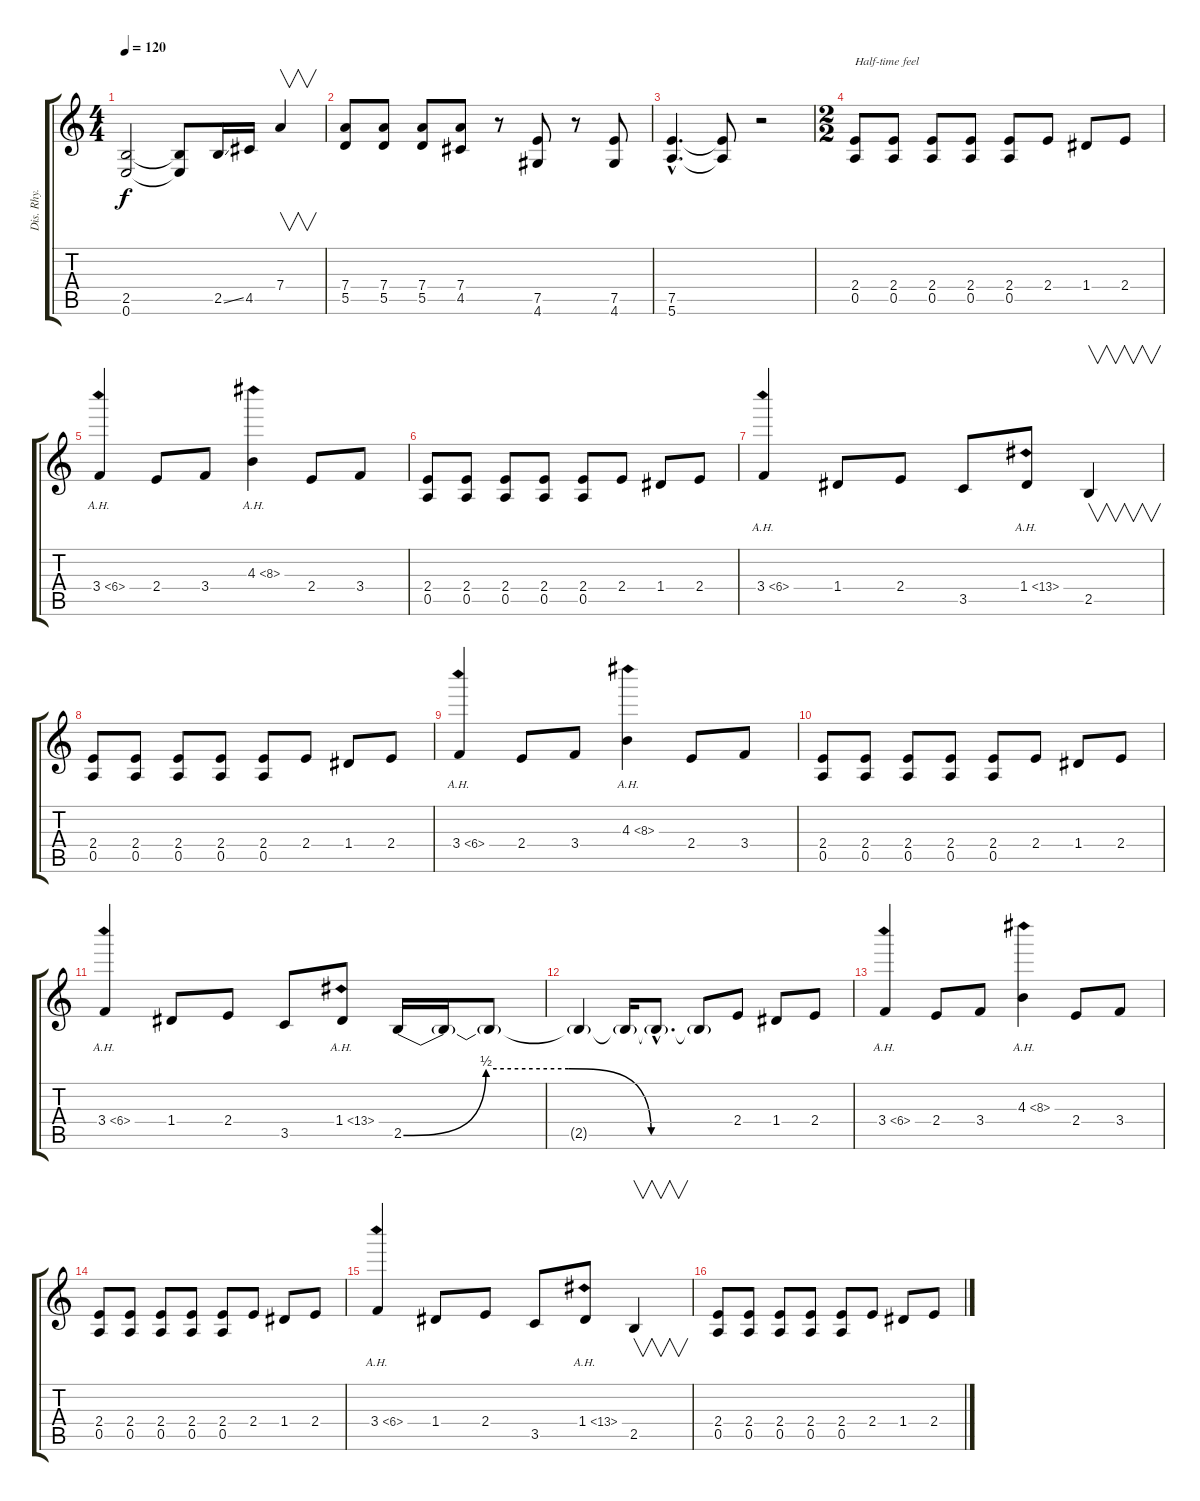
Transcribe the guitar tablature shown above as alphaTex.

\track ("Dis. Rhy." "Dis. Rhy.") {instrument distortionguitar}
\staff {score tabs}
\tuning (E4 B3 G3 D3 A2 E2) {hide}
\ts (4 4)
\tempo 120
\clef g2
\ks c
(2.5{t} 0.6{t}).2{dy f} (2.5{t} 0.6{t}).8 2.5{ss}.16 4.5.16 7.4.4{v} |
(7.4 5.5).8 (7.4 5.5).8 (7.4 5.5).8 (7.4 4.5).8 r.8 (7.5 4.6).8 r.8 (7.5 4.6).8 |
(7.5{hac} 5.6{hac}).4{d} (7.5{t} 5.6{t}).8 r.2 |
\ts (2 2)
(2.4 0.5).8{txt "Half-time feel"} (2.4 0.5).8 (2.4 0.5).8 (2.4 0.5).8 (2.4 0.5).8 2.4.8 1.4.8 2.4.8 |
3.4{ah 3}.4 2.4.8 3.4.8 4.3{ah 4}.4 2.4.8 3.4.8 |
(2.4 0.5).8 (2.4 0.5).8 (2.4 0.5).8 (2.4 0.5).8 (2.4 0.5).8 2.4.8 1.4.8 2.4.8 |
3.4{ah 3}.4 1.4.8 2.4.8 3.5.8 1.4{ah 12}.8 2.5.4{v} |
(2.4 0.5).8 (2.4 0.5).8 (2.4 0.5).8 (2.4 0.5).8 (2.4 0.5).8 2.4.8 1.4.8 2.4.8 |
3.4{ah 3}.4 2.4.8 3.4.8 4.3{ah 4}.4 2.4.8 3.4.8 |
(2.4 0.5).8 (2.4 0.5).8 (2.4 0.5).8 (2.4 0.5).8 (2.4 0.5).8 2.4.8 1.4.8 2.4.8 |
3.4{ah 3}.4 1.4.8 2.4.8 3.5.8 1.4{ah 12}.8 2.5{be (custom 0 0 15 2 30 2 45 0 60 0)}.16 2.5{t}.16 2.5{t}.8 |
2.5{t}.4 2.5{t}.16 2.5{hac t}.8{d} 2.5{t}.8 2.4.8 1.4.8 2.4.8 |
3.4{ah 3}.4 2.4.8 3.4.8 4.3{ah 4}.4 2.4.8 3.4.8 |
(2.4 0.5).8 (2.4 0.5).8 (2.4 0.5).8 (2.4 0.5).8 (2.4 0.5).8 2.4.8 1.4.8 2.4.8 |
3.4{ah 3}.4 1.4.8 2.4.8 3.5.8 1.4{ah 12}.8 2.5.4{v} |
(2.4 0.5).8 (2.4 0.5).8 (2.4 0.5).8 (2.4 0.5).8 (2.4 0.5).8 2.4.8 1.4.8 2.4.8
